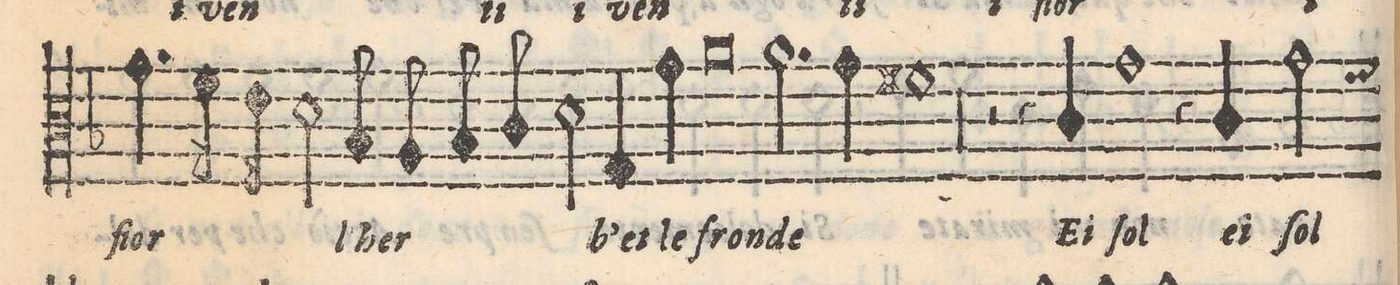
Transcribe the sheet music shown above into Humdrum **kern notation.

**kern	**text
*I"TENORE	*
*clefC3	*
*k[b-]	*
*met(C)	*
*M2/1	*
4.g\	fior
16f\	.
16e\	.
=20-	=20-
2d\	.
8B-/	l'her
8A/	.
8B-/	.
8cny/	.
2d\	.
4G/	b'et
4g\	le
=21-	=21-
0a	fron-
=22-	=22-
2.a\	-de
4g\	.
1f#X	.
=23-	=23-
00r	.
=24-	=24-
=25-	=25-
2r	.
4r	.
4c/	Ei
1g	ſol
=26-	=26-
4r	.
4c/	ei
2g\	ſol
*custos:f	*
*-	*-
